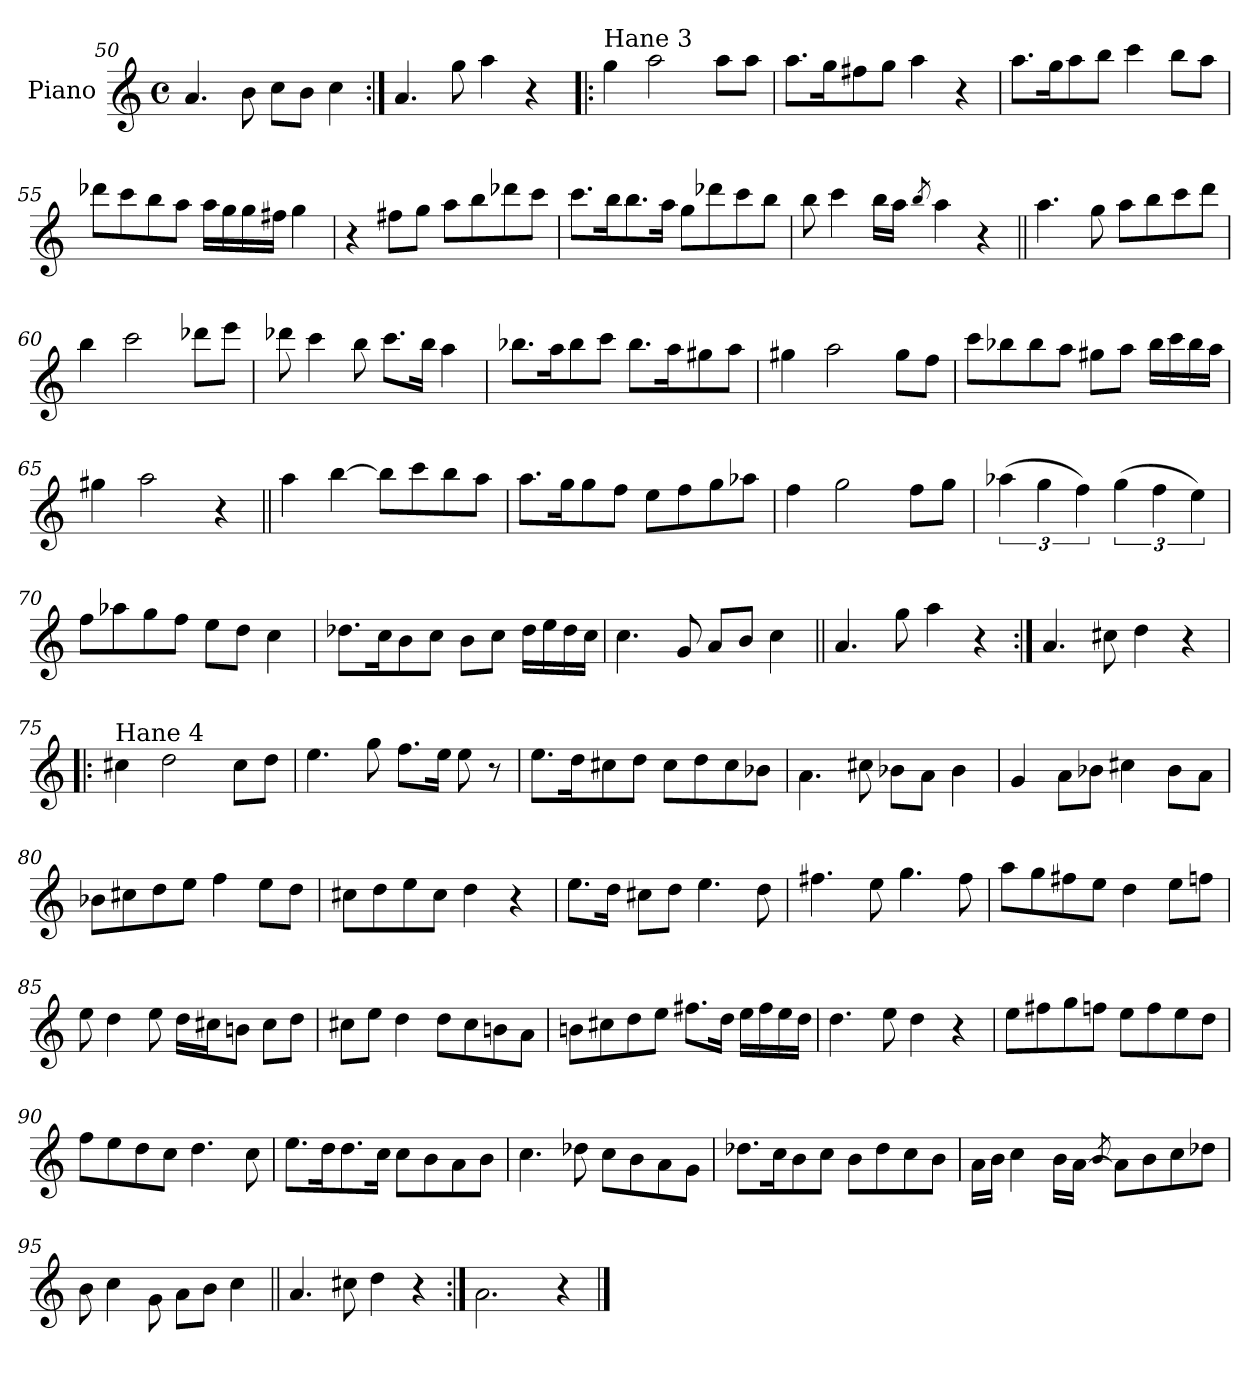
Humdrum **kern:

**kern
*part1
*staff1
*I"Piano
*I'Pno.
*clefG2
*k[]
*M4/4
*met(c)
=50
4.a/
8b\
8cc\L
8b\J
4cc\
=51:|!
4.a/
8gg\
4aa\
4r
=52!|:
!LO:TX:a:t=Hane 3
4gg\
2aa\
8aa\L
8aa\J
=53
8.aa\L
16gg\K
8ff#X\
8gg\J
4aa\
4r
=54
8.aa\L
16gg\K
8aa\
8bb\J
4ccc\
8bb\L
8aa\J
=55
8ddd-X\L
8ccc\
8bb\
8aa\J
16aa\LL
16gg\
16gg\
16ff#X\JJ
4gg\
=56
4r
8ff#X\L
8gg\J
8aa\L
8bb\
8ddd-X\
8ccc\J
=57
8.ccc\L
16bb\K
8.bb\
16aa\Jk
8gg\L
8ddd-X\
8ccc\
8bb\J
=58
8bb\
4ccc\
16bb\LL
16aa\JJ
8qbb/
4aa\
4r
=59||
4.aa\
8gg\
8aa\L
8bb\
8ccc\
8ddd\J
=60
4bb\
2ccc\
8ddd-X\L
8eee\J
=61
8ddd-X\
4ccc\
8bb\
8.ccc\L
16bb\Jk
4aa\
=62
8.bb-X\L
16aa\K
8bb-\
8ccc\J
8.bb-\L
16aa\K
8gg#X\
8aa\J
=63
4gg#X\
2aa\
8gg#\L
8ff\J
=64
8ccc\L
8bb-X\
8bb-\
8aa\J
8gg#X\L
8aa\J
16bb-\LL
16ccc\
16bb-\
16aa\JJ
=65
4gg#X\
2aa\
4r
=66||
4aa\
[4bb\
8bb\L]
8ccc\
8bb\
8aa\J
=67
8.aa\L
16gg\K
8gg\
8ff\J
8ee\L
8ff\
8gg\
8aa-X\J
=68
4ff\
2gg\
8ff\L
8gg\J
=69
(>6aa-X\
6gg\
6ff\)
(>6gg\
6ff\
6ee\)
=70
8ff\L
8aa-X\
8gg\
8ff\J
8ee\L
8dd\J
4cc\
=71
8.dd-X\L
16cc\K
8b\
8cc\J
8b\L
8cc\J
16dd-\LL
16ee\
16dd-\
16cc\JJ
=72
4.cc\
8g/
8a/L
8b/J
4cc\
=73||
4.a/
8gg\
4aa\
4r
=74:|!
4.a/
8cc#X\
4dd\
4r
=75!|:
!LO:TX:a:t=Hane 4
4cc#X\
2dd\
8cc#\L
8dd\J
=76
4.ee\
8gg\
8.ff\L
16ee\Jk
8ee\
8r
=77
8.ee\L
16dd\K
8cc#X\
8dd\J
8cc#\L
8dd\
8cc#\
8b-X\J
=78
4.a\
8cc#X\
8b-X\L
8a\J
4b-\
=79
4g/
8a\L
8b-X\J
4cc#X\
8b-\L
8a\J
=80
8b-X\L
8cc#X\
8dd\
8ee\J
4ff\
8ee\L
8dd\J
=81
8cc#X\L
8dd\
8ee\
8cc#\J
4dd\
4r
=82
8.ee\L
16dd\Jk
8cc#X\L
8dd\J
4.ee\
8dd\
=83
4.ff#X\
8ee\
4.gg\
8ff#\
=84
8aa\L
8gg\
8ff#X\
8ee\J
4dd\
8ee\L
8ffn\J
=85
8ee\
4dd\
8ee\
16dd\LL
16cc#X\J
8bn\J
8cc#\L
8dd\J
=86
8cc#X\L
8ee\J
4dd\
8dd\L
8cc#\
8bn\
8a\J
=87
8bn\L
8cc#X\
8dd\
8ee\J
8.ff#X\L
16dd\Jk
16ee\LL
16ff#\
16ee\
16dd\JJ
=88
4.dd\
8ee\
4dd\
4r
=89
8ee\L
8ff#X\
8gg\
8ffn\J
8ee\L
8ff\
8ee\
8dd\J
=90
8ff\L
8ee\
8dd\
8cc\J
4.dd\
8cc\
=91
8.ee\L
16dd\K
8.dd\
16cc\Jk
8cc\L
8b\
8a\
8b\J
=92
4.cc\
8dd-X\
8cc\L
8b\
8a\
8g\J
=93
8.dd-X\L
16cc\K
8b\
8cc\J
8b\L
8dd-\
8cc\
8b\J
=94
16a\LL
16b\JJ
4cc\
16b\LL
[16a\JJ
8qb/
8a\L]
8b\
8cc\
8dd-X\J
=95
8b\
4cc\
8g\
8a\L
8b\J
4cc\
=96||
4.a/
8cc#X\
4dd\
4r
=97:|!
2.a\
4r
==
*-
